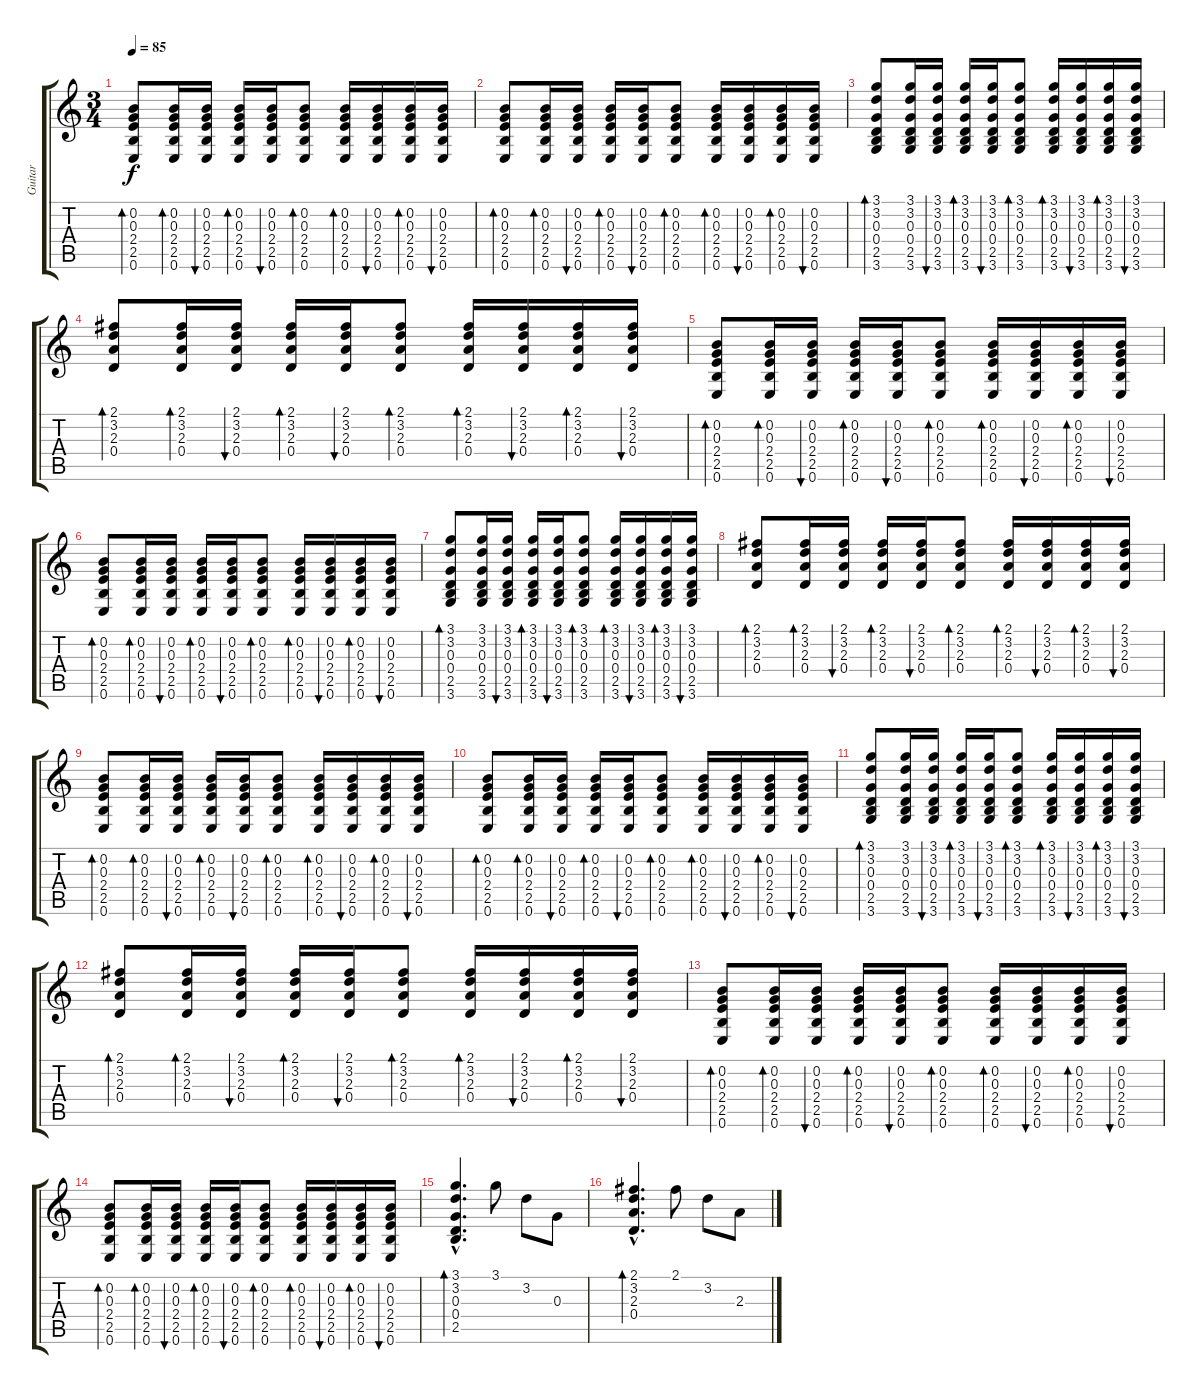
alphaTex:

\track ("Guitar" "Guitar") {instrument acousticguitarsteel}
\staff {score tabs}
\tuning (E4 B3 G3 D3 A2 E2) {hide}
\ts (3 4)
\tempo 85
\clef g2
\ks c
(0.2 0.3 2.4 2.5 0.6).8{bd 30 dy f} (0.2 0.3 2.4 2.5 0.6).16{bd 30} (0.2 0.3 2.4 2.5 0.6).16{bu 30} (0.2 0.3 2.4 2.5 0.6).16{bd 30} (0.2 0.3 2.4 2.5 0.6).16{bu 30} (0.2 0.3 2.4 2.5 0.6).8{bd 30} (0.2 0.3 2.4 2.5 0.6).16{bd 30} (0.2 0.3 2.4 2.5 0.6).16{bu 30} (0.2 0.3 2.4 2.5 0.6).16{bd 30} (0.2 0.3 2.4 2.5 0.6).16{bu 30} |
(0.2 0.3 2.4 2.5 0.6).8{bd 30} (0.2 0.3 2.4 2.5 0.6).16{bd 30} (0.2 0.3 2.4 2.5 0.6).16{bu 30} (0.2 0.3 2.4 2.5 0.6).16{bd 30} (0.2 0.3 2.4 2.5 0.6).16{bu 30} (0.2 0.3 2.4 2.5 0.6).8{bd 30} (0.2 0.3 2.4 2.5 0.6).16{bd 30} (0.2 0.3 2.4 2.5 0.6).16{bu 30} (0.2 0.3 2.4 2.5 0.6).16{bd 30} (0.2 0.3 2.4 2.5 0.6).16{bu 30} |
(3.1 3.2 0.3 0.4 2.5 3.6).8{bd 30} (3.1 3.2 0.3 0.4 2.5 3.6).16 (3.1 3.2 0.3 0.4 2.5 3.6).16{bu 30} (3.1 3.2 0.3 0.4 2.5 3.6).16{bd 30} (3.1 3.2 0.3 0.4 2.5 3.6).16{bu 30} (3.1 3.2 0.3 0.4 2.5 3.6).8{bd 30} (3.1 3.2 0.3 0.4 2.5 3.6).16{bd 30} (3.1 3.2 0.3 0.4 2.5 3.6).16{bu 30} (3.1 3.2 0.3 0.4 2.5 3.6).16{bd 30} (3.1 3.2 0.3 0.4 2.5 3.6).16{bu 30} |
(2.1 3.2 2.3 0.4).8{bd 30} (2.1 3.2 2.3 0.4).16{bd 30} (2.1 3.2 2.3 0.4).16{bu 30} (2.1 3.2 2.3 0.4).16{bd 30} (2.1 3.2 2.3 0.4).16{bu 30} (2.1 3.2 2.3 0.4).8{bd 30} (2.1 3.2 2.3 0.4).16{bd 30} (2.1 3.2 2.3 0.4).16{bu 30} (2.1 3.2 2.3 0.4).16{bd 30} (2.1 3.2 2.3 0.4).16{bu 30} |
(0.2 0.3 2.4 2.5 0.6).8{bd 30} (0.2 0.3 2.4 2.5 0.6).16{bd 30} (0.2 0.3 2.4 2.5 0.6).16{bu 30} (0.2 0.3 2.4 2.5 0.6).16{bd 30} (0.2 0.3 2.4 2.5 0.6).16{bu 30} (0.2 0.3 2.4 2.5 0.6).8{bd 30} (0.2 0.3 2.4 2.5 0.6).16{bd 30} (0.2 0.3 2.4 2.5 0.6).16{bu 30} (0.2 0.3 2.4 2.5 0.6).16{bd 30} (0.2 0.3 2.4 2.5 0.6).16{bu 30} |
(0.2 0.3 2.4 2.5 0.6).8{bd 30} (0.2 0.3 2.4 2.5 0.6).16{bd 30} (0.2 0.3 2.4 2.5 0.6).16{bu 30} (0.2 0.3 2.4 2.5 0.6).16{bd 30} (0.2 0.3 2.4 2.5 0.6).16{bu 30} (0.2 0.3 2.4 2.5 0.6).8{bd 30} (0.2 0.3 2.4 2.5 0.6).16{bd 30} (0.2 0.3 2.4 2.5 0.6).16{bu 30} (0.2 0.3 2.4 2.5 0.6).16{bd 30} (0.2 0.3 2.4 2.5 0.6).16{bu 30} |
(3.1 3.2 0.3 0.4 2.5 3.6).8{bd 30} (3.1 3.2 0.3 0.4 2.5 3.6).16 (3.1 3.2 0.3 0.4 2.5 3.6).16{bu 30} (3.1 3.2 0.3 0.4 2.5 3.6).16{bd 30} (3.1 3.2 0.3 0.4 2.5 3.6).16{bu 30} (3.1 3.2 0.3 0.4 2.5 3.6).8{bd 30} (3.1 3.2 0.3 0.4 2.5 3.6).16{bd 30} (3.1 3.2 0.3 0.4 2.5 3.6).16{bu 30} (3.1 3.2 0.3 0.4 2.5 3.6).16{bd 30} (3.1 3.2 0.3 0.4 2.5 3.6).16{bu 30} |
(2.1 3.2 2.3 0.4).8{bd 30} (2.1 3.2 2.3 0.4).16{bd 30} (2.1 3.2 2.3 0.4).16{bu 30} (2.1 3.2 2.3 0.4).16{bd 30} (2.1 3.2 2.3 0.4).16{bu 30} (2.1 3.2 2.3 0.4).8{bd 30} (2.1 3.2 2.3 0.4).16{bd 30} (2.1 3.2 2.3 0.4).16{bu 30} (2.1 3.2 2.3 0.4).16{bd 30} (2.1 3.2 2.3 0.4).16{bu 30} |
(0.2 0.3 2.4 2.5 0.6).8{bd 30} (0.2 0.3 2.4 2.5 0.6).16{bd 30} (0.2 0.3 2.4 2.5 0.6).16{bu 30} (0.2 0.3 2.4 2.5 0.6).16{bd 30} (0.2 0.3 2.4 2.5 0.6).16{bu 30} (0.2 0.3 2.4 2.5 0.6).8{bd 30} (0.2 0.3 2.4 2.5 0.6).16{bd 30} (0.2 0.3 2.4 2.5 0.6).16{bu 30} (0.2 0.3 2.4 2.5 0.6).16{bd 30} (0.2 0.3 2.4 2.5 0.6).16{bu 30} |
(0.2 0.3 2.4 2.5 0.6).8{bd 30} (0.2 0.3 2.4 2.5 0.6).16{bd 30} (0.2 0.3 2.4 2.5 0.6).16{bu 30} (0.2 0.3 2.4 2.5 0.6).16{bd 30} (0.2 0.3 2.4 2.5 0.6).16{bu 30} (0.2 0.3 2.4 2.5 0.6).8{bd 30} (0.2 0.3 2.4 2.5 0.6).16{bd 30} (0.2 0.3 2.4 2.5 0.6).16{bu 30} (0.2 0.3 2.4 2.5 0.6).16{bd 30} (0.2 0.3 2.4 2.5 0.6).16{bu 30} |
(3.1 3.2 0.3 0.4 2.5 3.6).8{bd 30} (3.1 3.2 0.3 0.4 2.5 3.6).16 (3.1 3.2 0.3 0.4 2.5 3.6).16{bu 30} (3.1 3.2 0.3 0.4 2.5 3.6).16{bd 30} (3.1 3.2 0.3 0.4 2.5 3.6).16{bu 30} (3.1 3.2 0.3 0.4 2.5 3.6).8{bd 30} (3.1 3.2 0.3 0.4 2.5 3.6).16{bd 30} (3.1 3.2 0.3 0.4 2.5 3.6).16{bu 30} (3.1 3.2 0.3 0.4 2.5 3.6).16{bd 30} (3.1 3.2 0.3 0.4 2.5 3.6).16{bu 30} |
(2.1 3.2 2.3 0.4).8{bd 30} (2.1 3.2 2.3 0.4).16{bd 30} (2.1 3.2 2.3 0.4).16{bu 30} (2.1 3.2 2.3 0.4).16{bd 30} (2.1 3.2 2.3 0.4).16{bu 30} (2.1 3.2 2.3 0.4).8{bd 30} (2.1 3.2 2.3 0.4).16{bd 30} (2.1 3.2 2.3 0.4).16{bu 30} (2.1 3.2 2.3 0.4).16{bd 30} (2.1 3.2 2.3 0.4).16{bu 30} |
(0.2 0.3 2.4 2.5 0.6).8{bd 30} (0.2 0.3 2.4 2.5 0.6).16{bd 30} (0.2 0.3 2.4 2.5 0.6).16{bu 30} (0.2 0.3 2.4 2.5 0.6).16{bd 30} (0.2 0.3 2.4 2.5 0.6).16{bu 30} (0.2 0.3 2.4 2.5 0.6).8{bd 30} (0.2 0.3 2.4 2.5 0.6).16{bd 30} (0.2 0.3 2.4 2.5 0.6).16{bu 30} (0.2 0.3 2.4 2.5 0.6).16{bd 30} (0.2 0.3 2.4 2.5 0.6).16{bu 30} |
(0.2 0.3 2.4 2.5 0.6).8{bd 30} (0.2 0.3 2.4 2.5 0.6).16{bd 30} (0.2 0.3 2.4 2.5 0.6).16{bu 30} (0.2 0.3 2.4 2.5 0.6).16{bd 30} (0.2 0.3 2.4 2.5 0.6).16{bu 30} (0.2 0.3 2.4 2.5 0.6).8{bd 30} (0.2 0.3 2.4 2.5 0.6).16{bd 30} (0.2 0.3 2.4 2.5 0.6).16{bu 30} (0.2 0.3 2.4 2.5 0.6).16{bd 30} (0.2 0.3 2.4 2.5 0.6).16{bu 30} |
(3.1{hac} 3.2{hac} 0.3{hac} 0.4{hac} 2.5{hac}).4{d bd 120} 3.1.8 3.2.8 0.3.8 |
(2.1{hac} 3.2{hac} 2.3{hac} 0.4{hac}).4{d bd 120} 2.1.8 3.2.8 2.3.8
